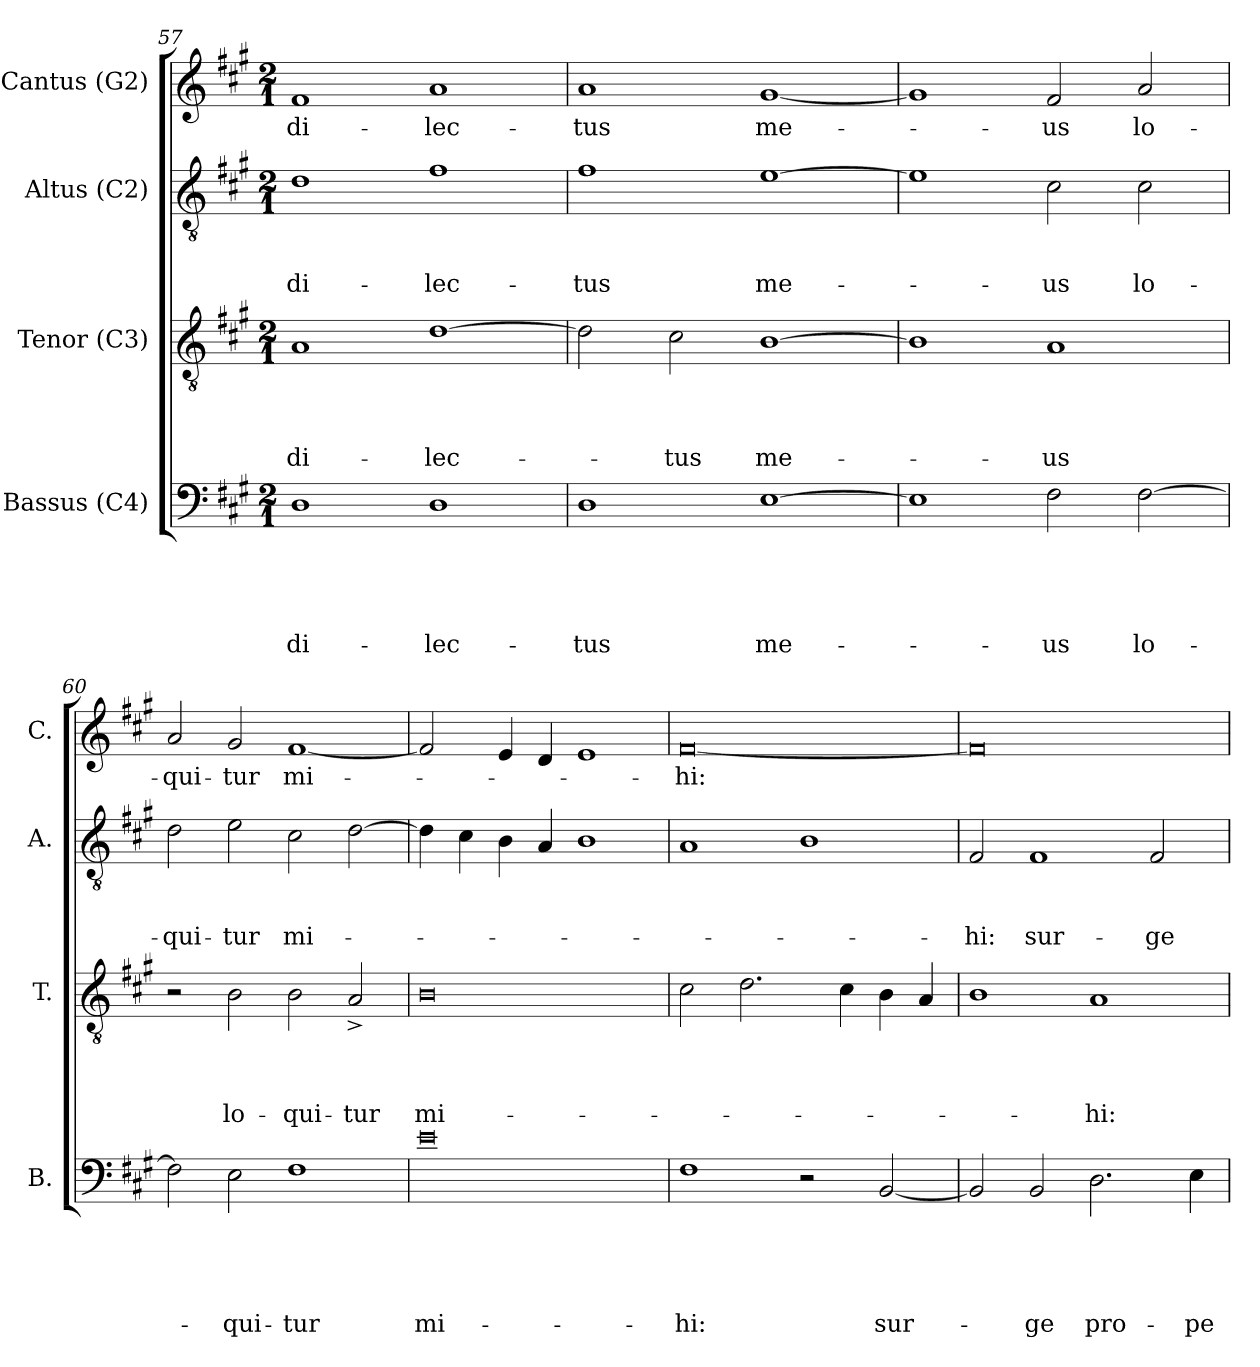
**kern	**text	**text	**text	**text	**text	**kern	**text	**text	**text	**text	**kern	**text	**text	**text	**kern	**text
*part4	*part4	*part4	*part4	*part4	*part4	*part3	*part3	*part3	*part3	*part3	*part2	*part2	*part2	*part2	*part1	*part1
*staff4	*staff4	*staff4	*staff4	*staff4	*staff4	*staff3	*staff3	*staff3	*staff3	*staff3	*staff2	*staff2	*staff2	*staff2	*staff1	*staff1
*I"Bassus (C4)	*	*	*	*	*	*I"Tenor (C3)	*	*	*	*	*I"Altus (C2)	*	*	*	*I"Cantus (G2)	*
*I'B.	*	*	*	*	*	*I'T.	*	*	*	*	*I'A.	*	*	*	*I'C.	*
*clefF4	*	*	*	*	*	*clefGv2	*	*	*	*	*clefGv2	*	*	*	*clefG2	*
*k[f#c#g#]	*	*	*	*	*	*k[f#c#g#]	*	*	*	*	*k[f#c#g#]	*	*	*	*k[f#c#g#]	*
*A:	*	*	*	*	*	*A:	*	*	*	*	*A:	*	*	*	*A:	*
*M2/1	*	*	*	*	*	*M2/1	*	*	*	*	*M2/1	*	*	*	*M2/1	*
=57	=57	=57	=57	=57	=57	=57	=57	=57	=57	=57	=57	=57	=57	=57	=57	=57
!	!	!	!	!	!LO:LY:b	!	!	!	!	!LO:LY:b	!	!	!	!LO:LY:b	!	!LO:LY:b
1D	.	.	.	.	di-	1A	.	.	.	di-	1d	.	.	di-	1f#	di-
!	!	!	!	!	!LO:LY:b	!	!	!	!	!LO:LY:b	!	!	!	!LO:LY:b	!	!LO:LY:b
1D	.	.	.	.	-lec-	[>1d	.	.	.	-lec-	1f#	.	.	-lec-	1a	-lec-
=58	=58	=58	=58	=58	=58	=58	=58	=58	=58	=58	=58	=58	=58	=58	=58	=58
!	!	!	!	!	!LO:LY:b	!	!	!	!	!	!	!	!	!LO:LY:b	!	!LO:LY:b
1D	.	.	.	.	-tus	2d\]	.	.	.	.	1f#	.	.	-tus	1a	-tus
!	!	!	!	!	!	!	!	!	!	!LO:LY:b	!	!	!	!	!	!
.	.	.	.	.	.	2c#\	.	.	.	-tus	.	.	.	.	.	.
!	!	!	!	!	!LO:LY:b	!	!	!	!	!LO:LY:b	!	!	!	!LO:LY:b	!	!LO:LY:b
[>1E	.	.	.	.	me-	[>1B	.	.	.	me-	[>1e	.	.	me-	[<1g#	me-
=59	=59	=59	=59	=59	=59	=59	=59	=59	=59	=59	=59	=59	=59	=59	=59	=59
1E]	.	.	.	.	.	1B]	.	.	.	.	1e]	.	.	.	1g#]	.
!	!	!	!	!	!LO:LY:b	!	!	!	!	!LO:LY:b	!	!	!	!LO:LY:b	!	!LO:LY:b
2F#\	.	.	.	.	-us	1A	.	.	.	-us	2c#\	.	.	-us	2f#/	-us
!	!	!	!	!	!LO:LY:b	!	!	!	!	!	!	!	!	!LO:LY:b	!	!LO:LY:b
[>2F#\	.	.	.	.	lo-	.	.	.	.	.	2c#\	.	.	lo-	2a/	lo-
=60	=60	=60	=60	=60	=60	=60	=60	=60	=60	=60	=60	=60	=60	=60	=60	=60
!	!	!	!	!	!	!	!	!	!	!	!	!	!	!LO:LY:b	!	!LO:LY:b
2F#\]	.	.	.	.	.	2r	.	.	.	.	2d\	.	.	-qui-	2a/	-qui-
!	!	!	!	!	!LO:LY:b	!	!	!	!	!LO:LY:b	!	!	!	!LO:LY:b	!	!LO:LY:b
2E\	.	.	.	.	-qui-	2B\	.	.	.	lo-	2e\	.	.	-tur	2g#/	-tur
!	!	!	!	!	!LO:LY:b	!	!	!	!	!LO:LY:b	!	!	!	!LO:LY:b	!	!LO:LY:b
1F#	.	.	.	.	-tur	2B\	.	.	.	-qui-	2c#\	.	.	mi-	[<1f#	mi-
!	!	!	!	!	!	!	!	!	!	!LO:LY:b	!	!	!	!	!	!
.	.	.	.	.	.	2A^</	.	.	.	-tur	[>2d\	.	.	.	.	.
=61	=61	=61	=61	=61	=61	=61	=61	=61	=61	=61	=61	=61	=61	=61	=61	=61
!	!	!	!	!	!LO:LY:b:rj	!	!	!	!	!LO:LY:b	!	!	!	!	!	!
0e	.	.	.	.	mi-	0B	.	.	.	mi-	4d\]	.	.	.	2f#/]	.
.	.	.	.	.	.	.	.	.	.	.	4c#\	.	.	.	.	.
.	.	.	.	.	.	.	.	.	.	.	4B\	.	.	.	4e/	.
.	.	.	.	.	.	.	.	.	.	.	4A/	.	.	.	4d/	.
.	.	.	.	.	.	.	.	.	.	.	1B	.	.	.	1e	.
!!LO:PB:g=z
=62	=62	=62	=62	=62	=62	=62	=62	=62	=62	=62	=62	=62	=62	=62	=62	=62
!	!	!	!	!	!LO:LY:b	!	!	!	!	!	!	!	!	!	!	!LO:LY:b
1F#	.	.	.	.	-hi:	2c#\	.	.	.	.	1A	.	.	.	[<0f#	-hi:
.	.	.	.	.	.	2.d\	.	.	.	.	.	.	.	.	.	.
2r	.	.	.	.	.	.	.	.	.	.	1B	.	.	.	.	.
.	.	.	.	.	.	4c#\	.	.	.	.	.	.	.	.	.	.
!	!	!	!	!	!LO:LY:b	!	!	!	!	!	!	!	!	!	!	!
[<2BB/	.	.	.	.	sur-	4B\	.	.	.	.	.	.	.	.	.	.
.	.	.	.	.	.	4A/	.	.	.	.	.	.	.	.	.	.
=63	=63	=63	=63	=63	=63	=63	=63	=63	=63	=63	=63	=63	=63	=63	=63	=63
!	!	!	!	!	!	!	!	!	!	!	!	!	!	!LO:LY:b	!	!
2BB/]	.	.	.	.	.	1B	.	.	.	.	2F#/	.	.	-hi:	0f#]	.
!	!	!	!	!	!LO:LY:b	!	!	!	!	!	!	!	!	!LO:LY:b	!	!
2BB/	.	.	.	.	-ge	.	.	.	.	.	1F#	.	.	sur-	.	.
!	!	!	!	!	!LO:LY:b	!	!	!	!	!LO:LY:b	!	!	!	!	!	!
2.D\	.	.	.	.	pro-	1A	.	.	.	-hi:	.	.	.	.	.	.
!	!	!	!	!	!	!	!	!	!	!	!	!	!	!LO:LY:b	!	!
.	.	.	.	.	.	.	.	.	.	.	2F#/	.	.	-ge	.	.
!	!	!	!	!	!LO:LY:b	!	!	!	!	!	!	!	!	!	!	!
4E\	.	.	.	.	-pe-	.	.	.	.	.	.	.	.	.	.	.
=	=	=	=	=	=	=	=	=	=	=	=	=	=	=	=	=
*-	*-	*-	*-	*-	*-	*-	*-	*-	*-	*-	*-	*-	*-	*-	*-	*-
